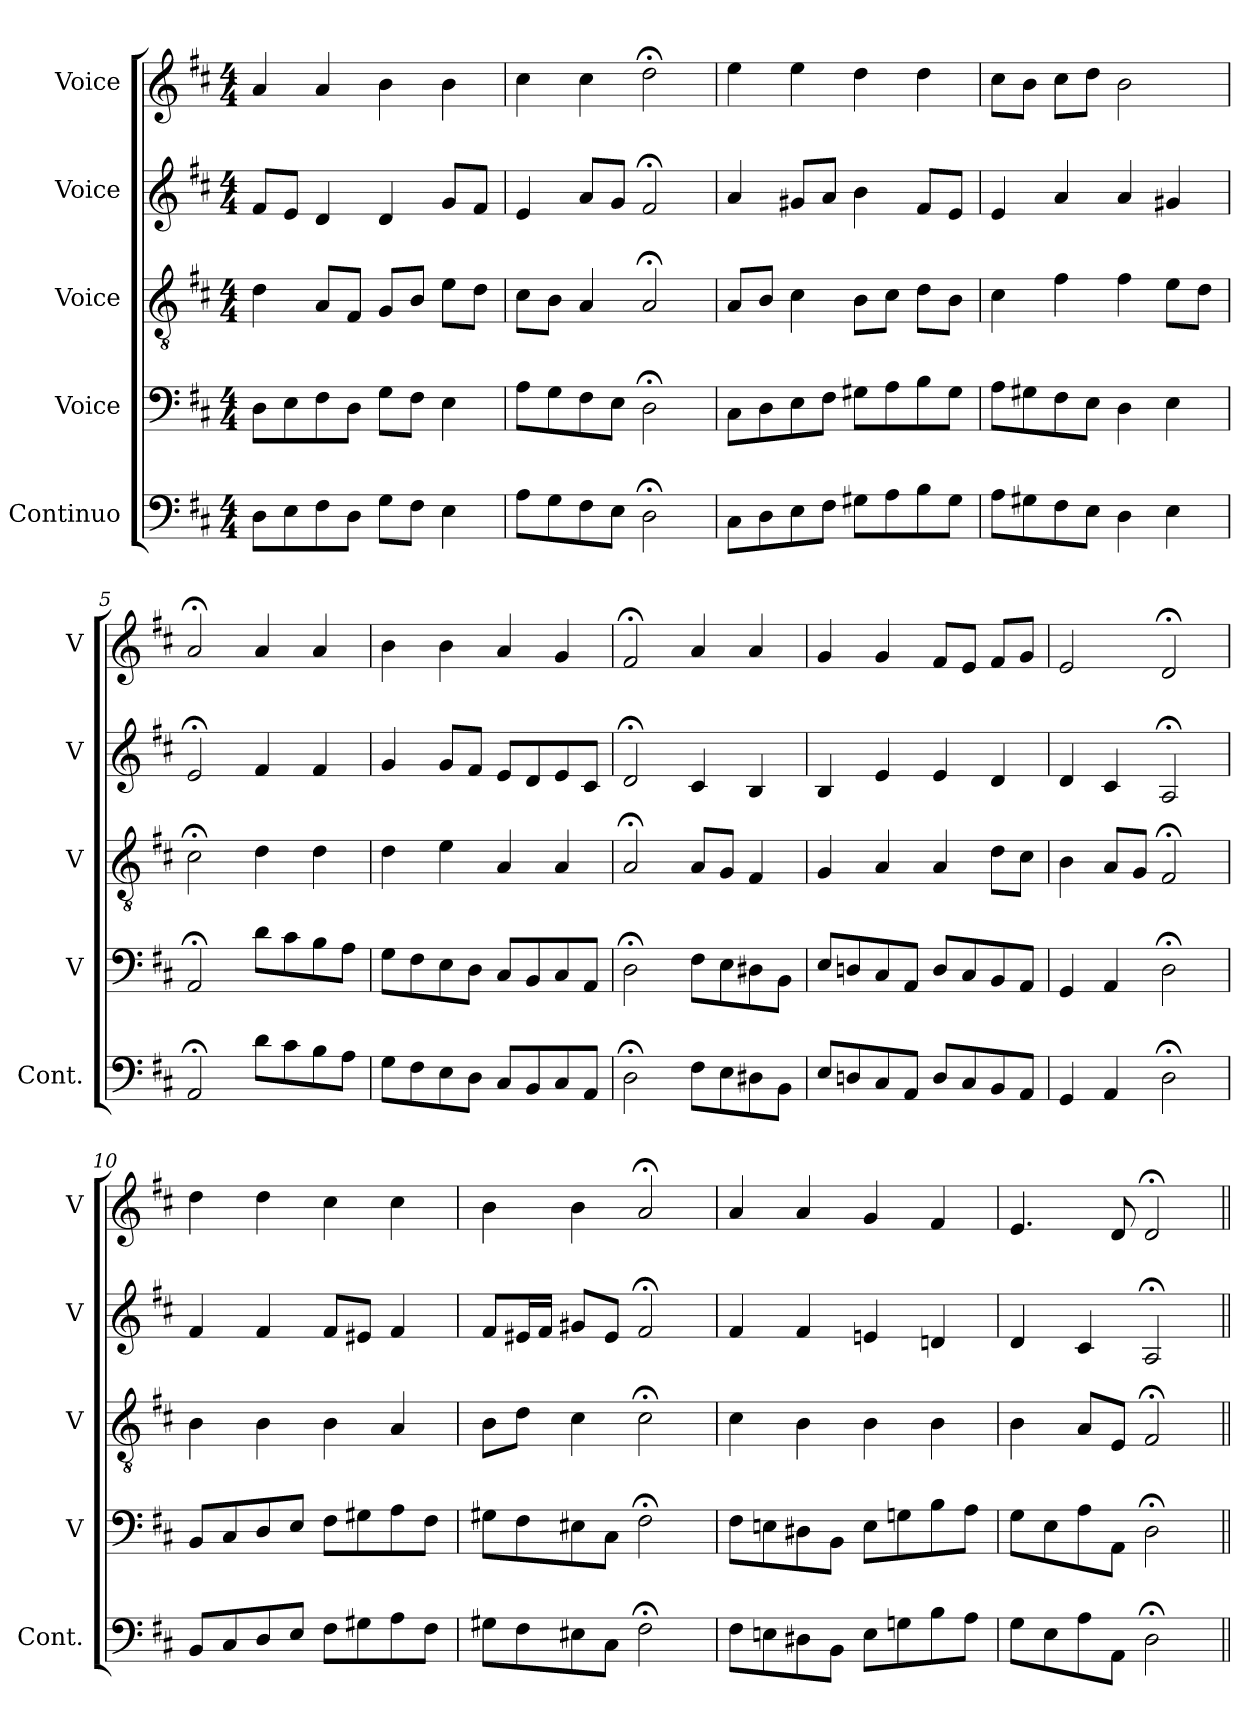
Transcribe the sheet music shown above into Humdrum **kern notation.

**kern	**kern	**kern	**kern	**kern
*part5	*part4	*part3	*part2	*part1
*staff5	*staff4	*staff3	*staff2	*staff1
*I"Continuo	*I"Voice	*I"Voice	*I"Voice	*I"Voice
*I'Cont.	*I'V	*I'V	*I'V	*I'V
*clefF4	*clefF4	*clefGv2	*clefG2	*clefG2
*ITrd7c12	*	*	*	*
*k[f#c#]	*k[f#c#]	*k[f#c#]	*k[f#c#]	*k[f#c#]
*M4/4	*M4/4	*M4/4	*M4/4	*M4/4
=1	=1	=1	=1	=1
8DD\L	8D\L	4d\	8f#/L	4a/
8EE\	8E\	.	8e/J	.
8FF#\	8F#\	8A/L	4d/	4a/
8DD\J	8D\J	8F#/J	.	.
8GG\L	8G\L	8G/L	4d/	4b\
8FF#\J	8F#\J	8B/J	.	.
4EE\	4E\	8e\L	8g/L	4b\
.	.	8d\J	8f#/J	.
=2	=2	=2	=2	=2
8AA\L	8A\L	8c#\L	4e/	4cc#\
8GG\	8G\	8B\J	.	.
8FF#\	8F#\	4A/	8a/L	4cc#\
8EE\J	8E\J	.	8g/J	.
2DD;<\	2D;<\	2A;</	2f#;</	2dd;<\
=3	=3	=3	=3	=3
8CC#\L	8C#\L	8A/L	4a/	4ee\
8DD\	8D\	8B/J	.	.
8EE\	8E\	4c#\	8g#X/L	4ee\
8FF#\J	8F#\J	.	8a/J	.
8GG#X\L	8G#X\L	8B\L	4b\	4dd\
8AA\	8A\	8c#\J	.	.
8BB\	8B\	8d\L	8f#/L	4dd\
8GG#\J	8G#\J	8B\J	8e/J	.
=4	=4	=4	=4	=4
8AA\L	8A\L	4c#\	4e/	8cc#\L
8GG#X\	8G#X\	.	.	8b\J
8FF#\	8F#\	4f#\	4a/	8cc#\L
8EE\J	8E\J	.	.	8dd\J
4DD\	4D\	4f#\	4a/	2b\
4EE\	4E\	8e\L	4g#X/	.
.	.	8d\J	.	.
=5	=5	=5	=5	=5
2AAA;</	2AA;</	2c#;<\	2e;</	2a;</
8D\L	8d\L	4d\	4f#/	4a/
8C#\	8c#\	.	.	.
8BB\	8B\	4d\	4f#/	4a/
8AA\J	8A\J	.	.	.
!!LO:LB:g=z
=6	=6	=6	=6	=6
8GG\L	8G\L	4d\	4g/	4b\
8FF#\	8F#\	.	.	.
8EE\	8E\	4e\	8g/L	4b\
8DD\J	8D\J	.	8f#/J	.
8CC#/L	8C#/L	4A/	8e/L	4a/
8BBB/	8BB/	.	8d/	.
8CC#/	8C#/	4A/	8e/	4g/
8AAA/J	8AA/J	.	8c#/J	.
=7	=7	=7	=7	=7
2DD;<\	2D;<\	2A;</	2d;</	2f#;</
8FF#\L	8F#\L	8A/L	4c#/	4a/
8EE\	8E\	8G/J	.	.
8DD#X\	8D#X\	4F#/	4B/	4a/
8BBB\J	8BB\J	.	.	.
=8	=8	=8	=8	=8
8EE/L	8E/L	4G/	4B/	4g/
8DDn/	8Dn/	.	.	.
8CC#/	8C#/	4A/	4e/	4g/
8AAA/J	8AA/J	.	.	.
8DD/L	8D/L	4A/	4e/	8f#/L
8CC#/	8C#/	.	.	8e/J
8BBB/	8BB/	8d\L	4d/	8f#/L
8AAA/J	8AA/J	8c#\J	.	8g/J
=9	=9	=9	=9	=9
4GGG/	4GG/	4B\	4d/	2e/
4AAA/	4AA/	8A/L	4c#/	.
.	.	8G/J	.	.
2DD;<\	2D;<\	2F#;</	2A;</	2d;</
=10	=10	=10	=10	=10
8BBB/L	8BB/L	4B\	4f#/	4dd\
8CC#/	8C#/	.	.	.
8DD/	8D/	4B\	4f#/	4dd\
8EE/J	8E/J	.	.	.
8FF#\L	8F#\L	4B\	8f#/L	4cc#\
8GG#X\	8G#X\	.	8e#X/J	.
8AA\	8A\	4A/	4f#/	4cc#\
8FF#\J	8F#\J	.	.	.
!!LO:PB:g=z
=11	=11	=11	=11	=11
8GG#X\L	8G#X\L	8B\L	8f#/L	4b\
8FF#\	8F#\	8d\J	16e#X/L	.
.	.	.	16f#/JJ	.
8EE#X\	8E#X\	4c#\	8g#X/L	4b\
8CC#\J	8C#\J	.	8e#/J	.
2FF#;<\	2F#;<\	2c#;<\	2f#;</	2a;</
=12	=12	=12	=12	=12
8FF#\L	8F#\L	4c#\	4f#/	4a/
8EEn\	8En\	.	.	.
8DD#X\	8D#X\	4B\	4f#/	4a/
8BBB\J	8BB\J	.	.	.
8EE\L	8E\L	4B\	4en/	4g/
8GGn\	8Gn\	.	.	.
8BB\	8B\	4B\	4dn/	4f#/
8AA\J	8A\J	.	.	.
=13	=13	=13	=13	=13
8GG\L	8G\L	4B\	4d/	4.e/
8EE\	8E\	.	.	.
8AA\	8A\	8A/L	4c#/	.
8AAA\J	8AA\J	8E/J	.	8d/
2DD;<\	2D;<\	2F#;</	2A;</	2d;</
=||	=||	=||	=||	=||
*-	*-	*-	*-	*-
